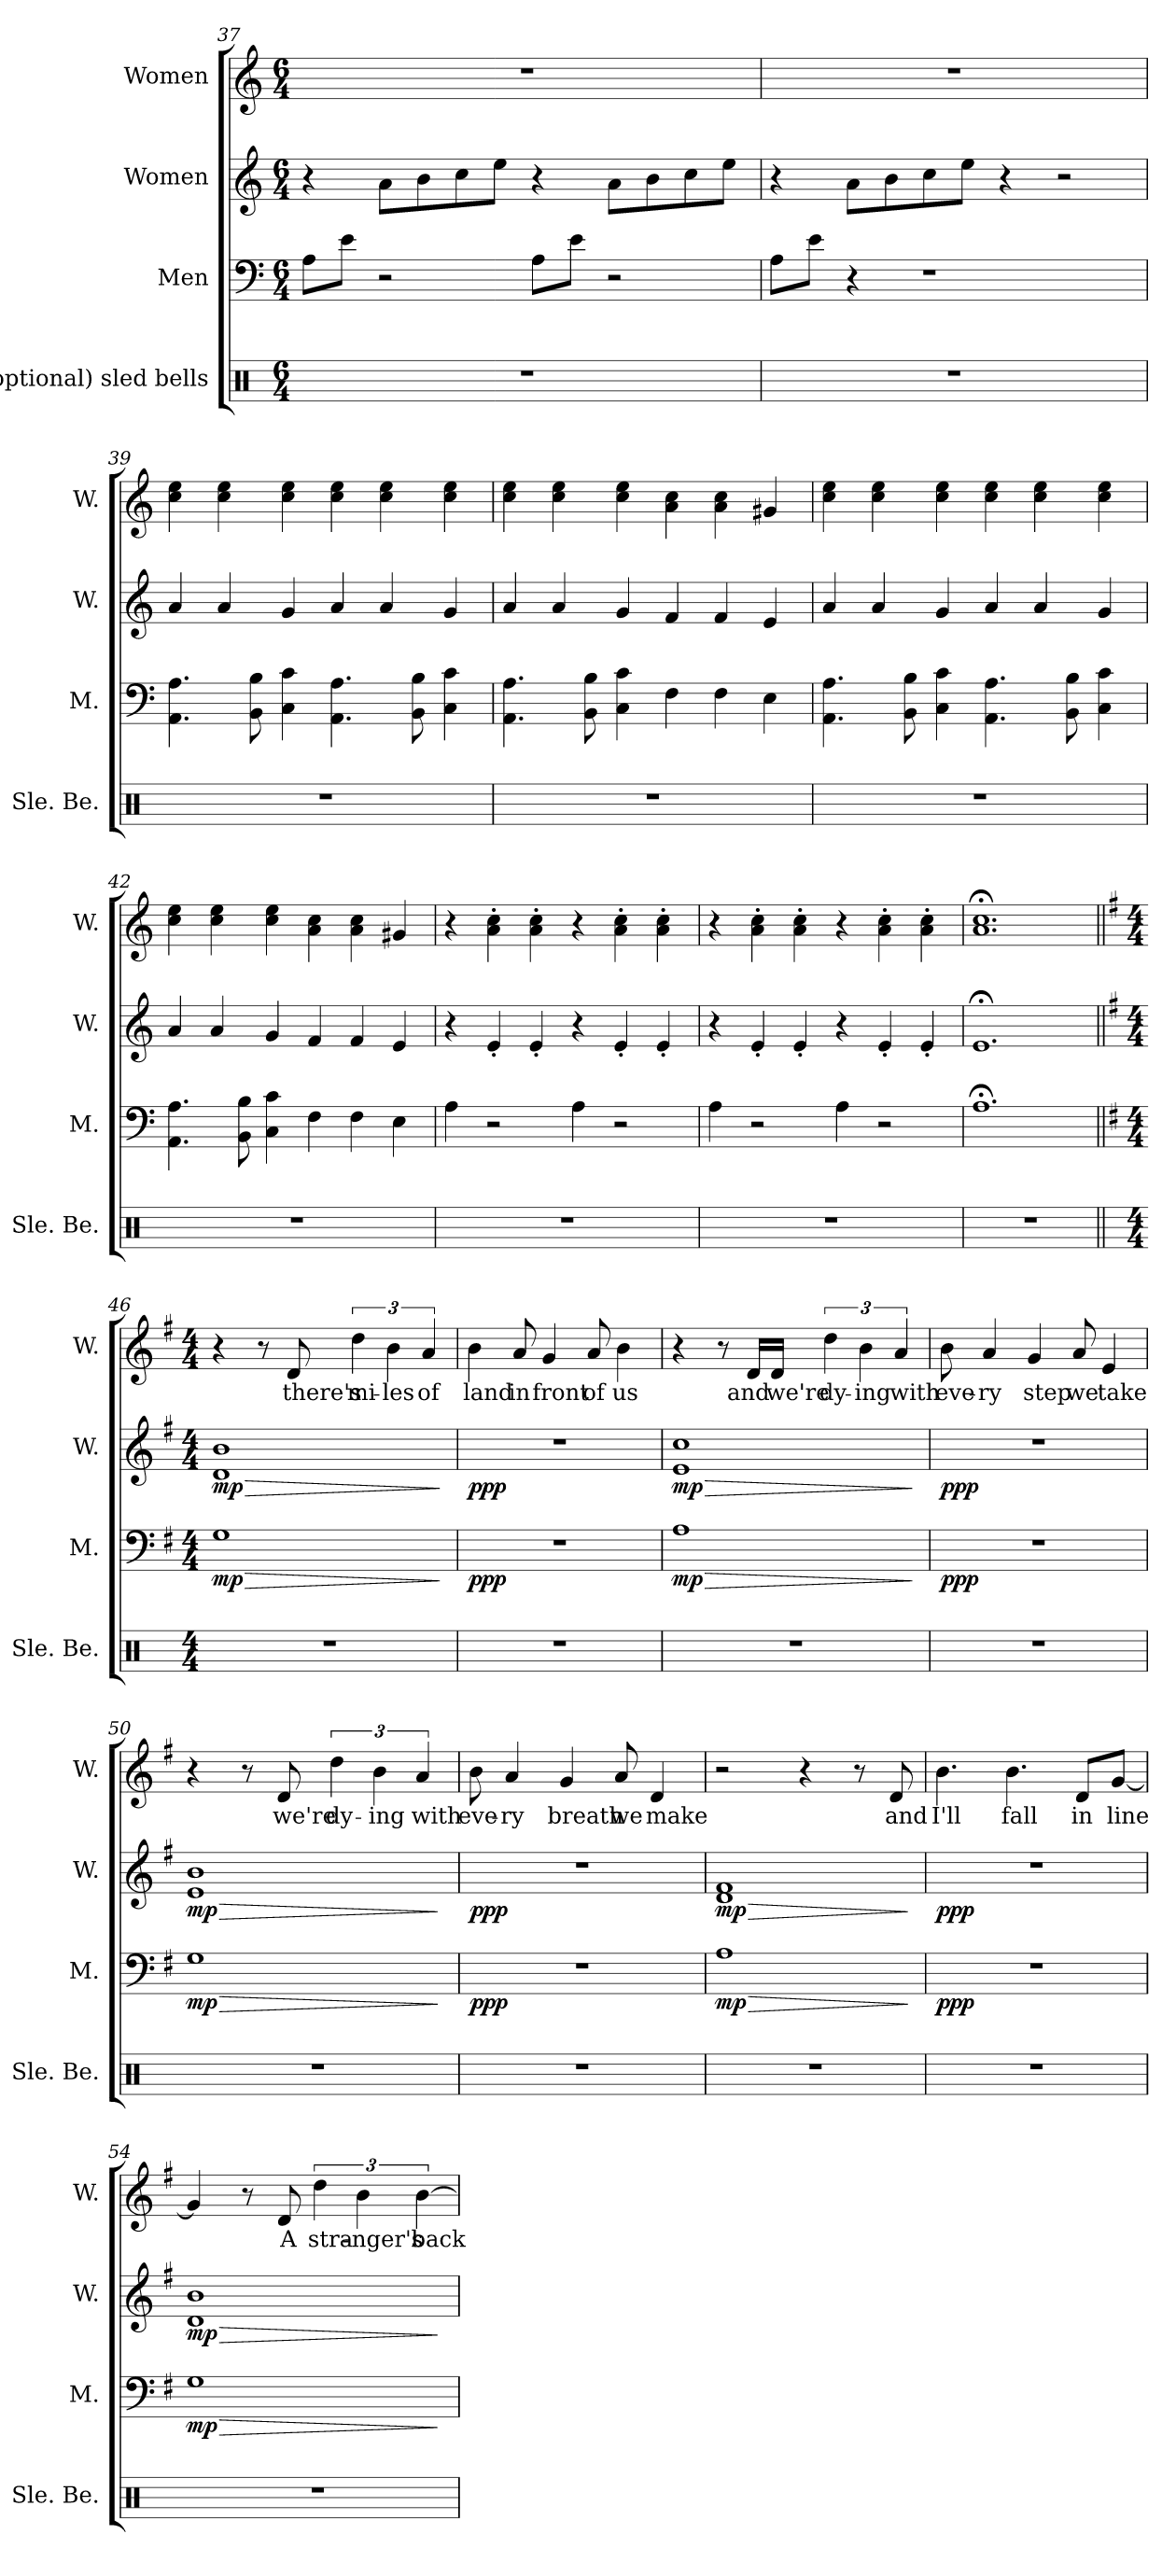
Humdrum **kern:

**kern	**kern	**dynam	**kern	**dynam	**kern	**text
*part4	*part3	*part3	*part2	*part2	*part1	*part1
*staff4	*staff3	*staff3	*staff2	*staff2	*staff1	*staff1
*I"(optional) sled bells	*I"Men	*	*I"Women	*	*I"Women	*
*I'Sle. Be.	*I'M.	*	*I'W.	*	*I'W.	*
!!LO:PB:g=z
*clefX	*clefF4	*	*clefG2	*	*clefG2	*
*k[]	*k[]	*	*k[]	*	*k[]	*
*M6/4	*M6/4	*	*M6/4	*	*M6/4	*
=37	=37	=37	=37	=37	=37	=37
1.r	8A\L	.	4r	.	1.r	.
.	8e\J	.	.	.	.	.
.	2r	.	8a\L	.	.	.
.	.	.	8b\	.	.	.
.	.	.	8cc\	.	.	.
.	.	.	8ee\J	.	.	.
.	8A\L	.	4r	.	.	.
.	8e\J	.	.	.	.	.
.	2r	.	8a\L	.	.	.
.	.	.	8b\	.	.	.
.	.	.	8cc\	.	.	.
.	.	.	8ee\J	.	.	.
=38	=38	=38	=38	=38	=38	=38
1.r	8A\L	.	4r	.	1.r	.
.	8e\J	.	.	.	.	.
.	4r	.	8a\L	.	.	.
.	.	.	8b\	.	.	.
.	1r	.	8cc\	.	.	.
.	.	.	8ee\J	.	.	.
.	.	.	4r	.	.	.
.	.	.	2r	.	.	.
=39	=39	=39	=39	=39	=39	=39
1.r	4.AA\ 4.A\	.	4a/	.	4cc\ 4ee\	.
.	.	.	4a/	.	4cc\ 4ee\	.
.	8BB\ 8B\	.	.	.	.	.
.	4C\ 4c\	.	4g/	.	4cc\ 4ee\	.
.	4.AA\ 4.A\	.	4a/	.	4cc\ 4ee\	.
.	.	.	4a/	.	4cc\ 4ee\	.
.	8BB\ 8B\	.	.	.	.	.
.	4C\ 4c\	.	4g/	.	4cc\ 4ee\	.
=40	=40	=40	=40	=40	=40	=40
1.r	4.AA\ 4.A\	.	4a/	.	4cc\ 4ee\	.
.	.	.	4a/	.	4cc\ 4ee\	.
.	8BB\ 8B\	.	.	.	.	.
.	4C\ 4c\	.	4g/	.	4cc\ 4ee\	.
.	4F\	.	4f/	.	4a\ 4cc\	.
.	4F\	.	4f/	.	4a\ 4cc\	.
.	4E\	.	4e/	.	4g#X/	.
!!LO:LB:g=z
=41	=41	=41	=41	=41	=41	=41
1.r	4.AA\ 4.A\	.	4a/	.	4cc\ 4ee\	.
.	.	.	4a/	.	4cc\ 4ee\	.
.	8BB\ 8B\	.	.	.	.	.
.	4C\ 4c\	.	4g/	.	4cc\ 4ee\	.
.	4.AA\ 4.A\	.	4a/	.	4cc\ 4ee\	.
.	.	.	4a/	.	4cc\ 4ee\	.
.	8BB\ 8B\	.	.	.	.	.
.	4C\ 4c\	.	4g/	.	4cc\ 4ee\	.
=42	=42	=42	=42	=42	=42	=42
1.r	4.AA\ 4.A\	.	4a/	.	4cc\ 4ee\	.
.	.	.	4a/	.	4cc\ 4ee\	.
.	8BB\ 8B\	.	.	.	.	.
.	4C\ 4c\	.	4g/	.	4cc\ 4ee\	.
.	4F\	.	4f/	.	4a\ 4cc\	.
.	4F\	.	4f/	.	4a\ 4cc\	.
.	4E\	.	4e/	.	4g#X/	.
=43	=43	=43	=43	=43	=43	=43
1.r	4A\	.	4r	.	4r	.
.	2r	.	4e'/	.	4a\' 4cc\'	.
.	.	.	4e'/	.	4a\' 4cc\'	.
.	4A\	.	4r	.	4r	.
.	2r	.	4e'/	.	4a\' 4cc\'	.
.	.	.	4e'/	.	4a\' 4cc\'	.
=44	=44	=44	=44	=44	=44	=44
*	*	*	*	*	*MM100	*
1.r	4A\	.	4r	.	4r	.
.	2r	.	4e'/	.	4a\' 4cc\'	.
.	.	.	4e'/	.	4a\' 4cc\'	.
.	4A\	.	4r	.	4r	.
.	2r	.	4e'/	.	4a\' 4cc\'	.
.	.	.	4e'/	.	4a\' 4cc\'	.
=45	=45	=45	=45	=45	=45	=45
1.r	1.A;<	.	1.e;<	.	1.a;< 1.cc;<	.
!!LO:LB:g=z
=46||	=46||	=46||	=46||	=46||	=46||	=46||
*	*k[f#]	*	*k[f#]	*	*k[f#]	*
*M4/4	*M4/4	*	*M4/4	*	*M4/4	*
!	!	!LO:HP:b	!	!LO:HP:b	!	!
!	!	!LO:DY:n=1:b	!	!LO:DY:n=1:b	!	!
1r	1G	> mp	1d 1b	> mp	4r	.
.	.	.	.	.	8r	.
!	!	!	!	!	!	!LO:LY:b
.	.	.	.	.	8d/	there's
!	!	!	!	!	!	!LO:LY:b
.	.	.	.	.	6dd\	mi-
!	!	!	!	!	!	!LO:LY:b
.	.	.	.	.	6b\	-les
!	!	!	!	!	!	!LO:LY:b
.	.	.	.	.	6a/	of
.	.	]	.	]	.	.
=47	=47	=47	=47	=47	=47	=47
!	!	!LO:DY:b	!	!LO:DY:b	!	!LO:LY:b
1r	1r	ppp	1r	ppp	4b\	land
!	!	!	!	!	!	!LO:LY:b
.	.	.	.	.	8a/	in
!	!	!	!	!	!	!LO:LY:b
.	.	.	.	.	4g/	front
!	!	!	!	!	!	!LO:LY:b
.	.	.	.	.	8a/	of
!	!	!	!	!	!	!LO:LY:b
.	.	.	.	.	4b\	us
=48	=48	=48	=48	=48	=48	=48
!	!	!LO:HP:b	!	!LO:HP:b	!	!
!	!	!LO:DY:n=1:b	!	!LO:DY:n=1:b	!	!
1r	1A	> mp	1e 1cc	> mp	4r	.
.	.	.	.	.	8r	.
!	!	!	!	!	!	!LO:LY:b
.	.	.	.	.	16d/LL	and
!	!	!	!	!	!	!LO:LY:b
.	.	.	.	.	16d/JJ	we're
!	!	!	!	!	!	!LO:LY:b
.	.	.	.	.	6dd\	dy-
!	!	!	!	!	!	!LO:LY:b
.	.	.	.	.	6b\	-ing
!	!	!	!	!	!	!LO:LY:b
.	.	.	.	.	6a/	with
.	.	]	.	]	.	.
!!LO:LB:g=z
=49	=49	=49	=49	=49	=49	=49
!	!	!LO:DY:b	!	!LO:DY:b	!	!LO:LY:b
1r	1r	ppp	1r	ppp	8b\	eve-
!	!	!	!	!	!	!LO:LY:b
.	.	.	.	.	4a/	-ry
!	!	!	!	!	!	!LO:LY:b
.	.	.	.	.	4g/	step
!	!	!	!	!	!	!LO:LY:b
.	.	.	.	.	8a/	we
!	!	!	!	!	!	!LO:LY:b
.	.	.	.	.	4e/	take
=50	=50	=50	=50	=50	=50	=50
!	!	!LO:HP:b	!	!LO:HP:b	!	!
!	!	!LO:DY:n=1:b	!	!LO:DY:n=1:b	!	!
1r	1G	> mp	1e 1b	> mp	4r	.
.	.	.	.	.	8r	.
!	!	!	!	!	!	!LO:LY:b
.	.	.	.	.	8d/	we're
!	!	!	!	!	!	!LO:LY:b
.	.	.	.	.	6dd\	dy-
!	!	!	!	!	!	!LO:LY:b
.	.	.	.	.	6b\	-ing
!	!	!	!	!	!	!LO:LY:b
.	.	.	.	.	6a/	with
.	.	]	.	]	.	.
=51	=51	=51	=51	=51	=51	=51
!	!	!LO:DY:b	!	!LO:DY:b	!	!LO:LY:b
1r	1r	ppp	1r	ppp	8b\	eve-
!	!	!	!	!	!	!LO:LY:b
.	.	.	.	.	4a/	-ry
!	!	!	!	!	!	!LO:LY:b
.	.	.	.	.	4g/	breath
!	!	!	!	!	!	!LO:LY:b
.	.	.	.	.	8a/	we
!	!	!	!	!	!	!LO:LY:b
.	.	.	.	.	4d/	make
=52	=52	=52	=52	=52	=52	=52
!	!	!LO:HP:b	!	!LO:HP:b	!	!
!	!	!LO:DY:n=1:b	!	!LO:DY:n=1:b	!	!
1r	1A	> mp	1d 1f#	> mp	2r	.
.	.	.	.	.	4r	.
.	.	.	.	.	8r	.
!	!	!	!	!	!	!LO:LY:b
.	.	.	.	.	8d/	and
.	.	]	.	]	.	.
!!LO:PB:g=z
=53	=53	=53	=53	=53	=53	=53
!	!	!LO:DY:b	!	!LO:DY:b	!	!LO:LY:b
1r	1r	ppp	1r	ppp	4.b\	I'll
!	!	!	!	!	!	!LO:LY:b
.	.	.	.	.	4.b\	fall
!	!	!	!	!	!	!LO:LY:b
.	.	.	.	.	8d/L	in
!	!	!	!	!	!	!LO:LY:b
.	.	.	.	.	[8g/J	line
=54	=54	=54	=54	=54	=54	=54
!	!	!LO:HP:b	!	!LO:HP:b	!	!
!	!	!LO:DY:n=1:b	!	!LO:DY:n=1:b	!	!
1r	1G	> mp	1d 1b	> mp	4g/]	.
.	.	.	.	.	8r	.
!	!	!	!	!	!	!LO:LY:b
.	.	.	.	.	8d/	A
!	!	!	!	!	!	!LO:LY:b
.	.	.	.	.	6dd\	stra-
!	!	!	!	!	!	!LO:LY:b
.	.	.	.	.	6b\	-nger's
!	!	!	!	!	!	!LO:LY:b
.	.	.	.	.	[6b\	back
.	.	]	.	]	.	.
=	=	=	=	=	=	=
*-	*-	*-	*-	*-	*-	*-
